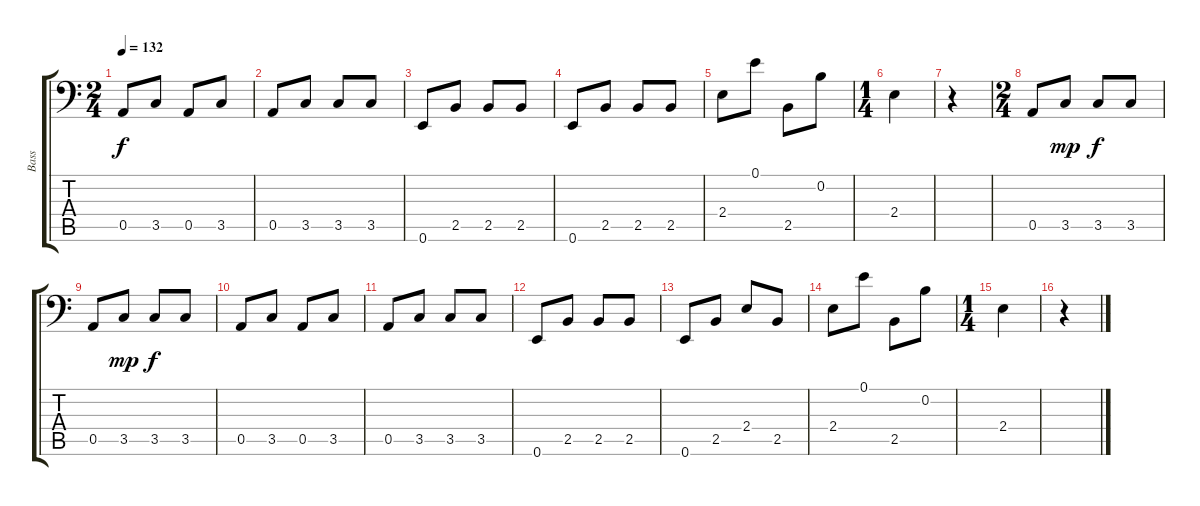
\track ("Bass" "Bass") {instrument electricbassfinger}
\staff {score tabs}
\tuning (E3 B2 G2 D2 A1 E1) {hide}
\ts (2 4)
\tempo 132
\clef f4
\ks c
0.5.8{dy f} 3.5.8 0.5.8 3.5.8 |
0.5.8 3.5.8 3.5.8 3.5.8 |
0.6.8 2.5.8 2.5.8 2.5.8 |
0.6.8 2.5.8 2.5.8 2.5.8 |
2.4.8 0.1.8 2.5.8 0.2.8 |
\ts (1 4)
2.4.4 |
r.4 |
\ts (2 4)
0.5.8 3.5.8{dy mp} 3.5.8{dy f} 3.5.8 |
0.5.8 3.5.8{dy mp} 3.5.8{dy f} 3.5.8 |
0.5.8 3.5.8 0.5.8 3.5.8 |
0.5.8 3.5.8 3.5.8 3.5.8 |
0.6.8 2.5.8 2.5.8 2.5.8 |
0.6.8 2.5.8 2.4.8 2.5.8 |
2.4.8 0.1.8 2.5.8 0.2.8 |
\ts (1 4)
2.4.4 |
r.4
